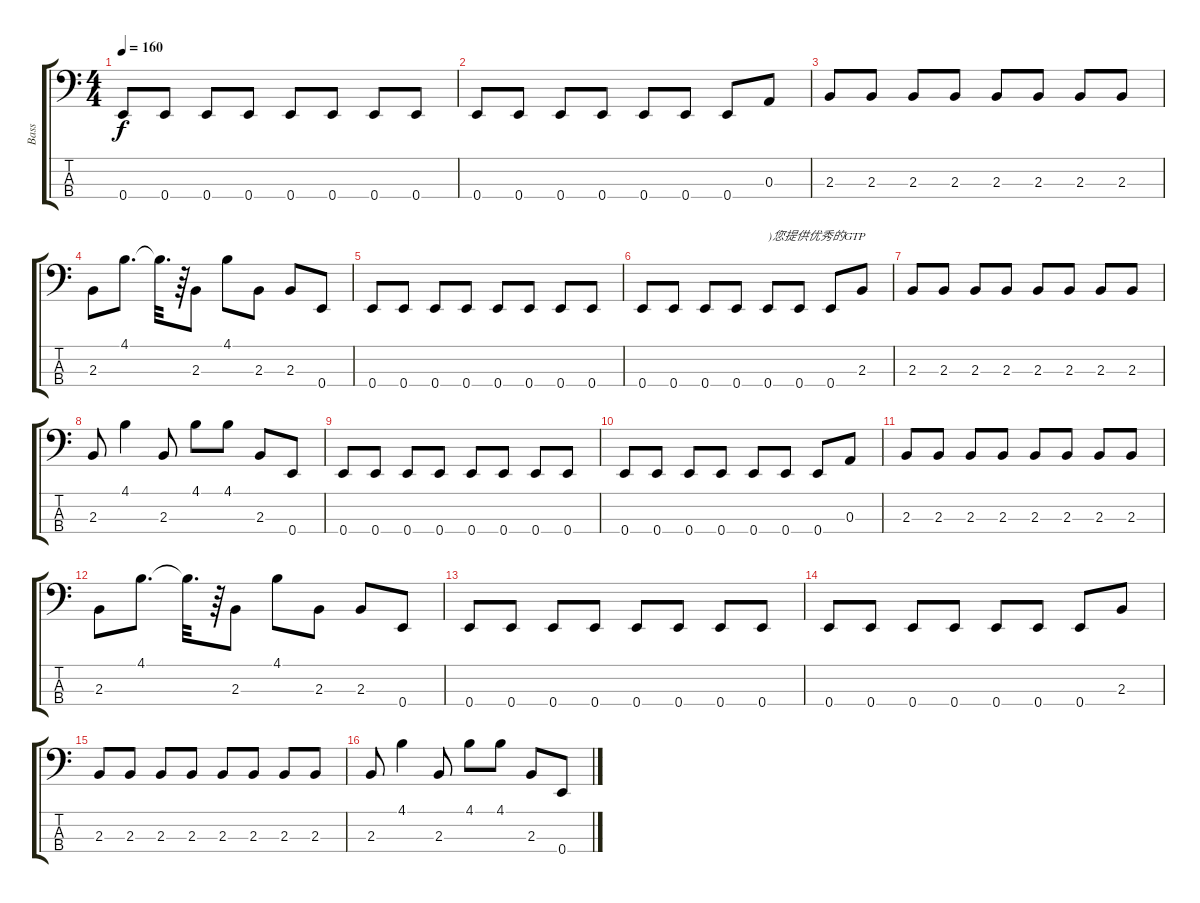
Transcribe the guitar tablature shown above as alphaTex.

\track ("Bass" "Bass") {instrument electricbasspick}
\staff {score tabs}
\tuning (G2 D2 A1 E1) {hide}
\ts (4 4)
\tempo 160
\clef f4
\ks c
0.4.8{dy f} 0.4.8 0.4.8 0.4.8 0.4.8 0.4.8 0.4.8 0.4.8 |
0.4.8 0.4.8 0.4.8 0.4.8 0.4.8 0.4.8 0.4.8 0.3.8 |
2.3.8 2.3.8 2.3.8 2.3.8 2.3.8 2.3.8 2.3.8 2.3.8 |
2.3.8 4.1.8{d} 4.1{t}.32{d} r.64 2.3.8 4.1.8 2.3.8 2.3.8 0.4.8 |
0.4.8 0.4.8 0.4.8 0.4.8 0.4.8 0.4.8 0.4.8 0.4.8 |
0.4.8 0.4.8 0.4.8 0.4.8 0.4.8{txt ")您提供优秀的GTP"} 0.4.8 0.4.8 2.3.8 |
2.3.8 2.3.8 2.3.8 2.3.8 2.3.8 2.3.8 2.3.8 2.3.8 |
2.3.8 4.1.4 2.3.8 4.1.8 4.1.8 2.3.8 0.4.8 |
0.4.8 0.4.8 0.4.8 0.4.8 0.4.8 0.4.8 0.4.8 0.4.8 |
0.4.8 0.4.8 0.4.8 0.4.8 0.4.8 0.4.8 0.4.8 0.3.8 |
2.3.8 2.3.8 2.3.8 2.3.8 2.3.8 2.3.8 2.3.8 2.3.8 |
2.3.8 4.1.8{d} 4.1{t}.32{d} r.64 2.3.8 4.1.8 2.3.8 2.3.8 0.4.8 |
0.4.8 0.4.8 0.4.8 0.4.8 0.4.8 0.4.8 0.4.8 0.4.8 |
0.4.8 0.4.8 0.4.8 0.4.8 0.4.8 0.4.8 0.4.8 2.3.8 |
2.3.8 2.3.8 2.3.8 2.3.8 2.3.8 2.3.8 2.3.8 2.3.8 |
2.3.8 4.1.4 2.3.8 4.1.8 4.1.8 2.3.8 0.4.8
